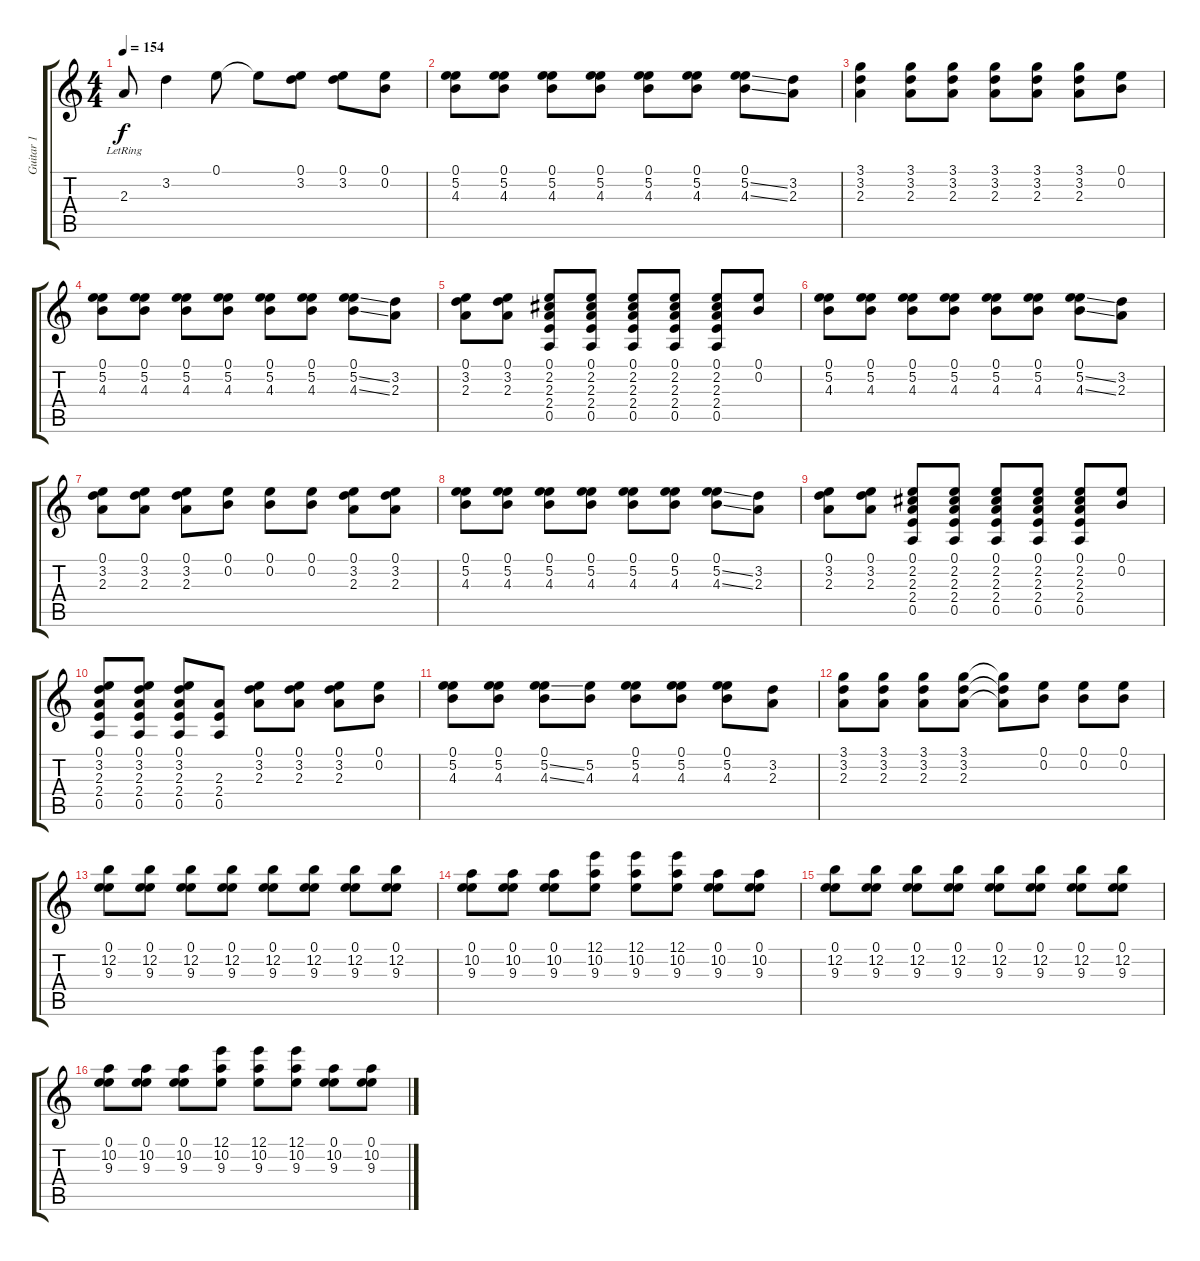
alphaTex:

\track ("Guitar 1" "Guitar 1") {instrument distortionguitar}
\staff {score tabs}
\tuning (E4 B3 G3 D3 A2 E2) {hide}
\ts (4 4)
\tempo 154
\clef g2
\ks c
2.3{lr}.8{dy f} 3.2.4 0.1.8 0.1{t}.8 (0.1 3.2).8 (0.1 3.2).8 (0.1 0.2).8 |
(0.1 5.2 4.3).8 (0.1 5.2 4.3).8 (0.1 5.2 4.3).8 (0.1 5.2 4.3).8 (0.1 5.2 4.3).8 (0.1 5.2 4.3).8 (0.1 5.2{ss} 4.3{ss}).8 (3.2 2.3).8 |
(3.1 3.2 2.3).4 (3.1 3.2 2.3).8 (3.1 3.2 2.3).8 (3.1 3.2 2.3).8 (3.1 3.2 2.3).8 (3.1 3.2 2.3).8 (0.1 0.2).8 |
(0.1 5.2 4.3).8 (0.1 5.2 4.3).8 (0.1 5.2 4.3).8 (0.1 5.2 4.3).8 (0.1 5.2 4.3).8 (0.1 5.2 4.3).8 (0.1 5.2{ss} 4.3{ss}).8 (3.2 2.3).8 |
(0.1 3.2 2.3).8 (0.1 3.2 2.3).8 (0.1 2.2 2.3 2.4 0.5).8 (0.1 2.2 2.3 2.4 0.5).8 (0.1 2.2 2.3 2.4 0.5).8 (0.1 2.2 2.3 2.4 0.5).8 (0.1 2.2 2.3 2.4 0.5).8 (0.1 0.2).8 |
(0.1 5.2 4.3).8 (0.1 5.2 4.3).8 (0.1 5.2 4.3).8 (0.1 5.2 4.3).8 (0.1 5.2 4.3).8 (0.1 5.2 4.3).8 (0.1 5.2{ss} 4.3{ss}).8 (3.2 2.3).8 |
(0.1 3.2 2.3).8 (0.1 3.2 2.3).8 (0.1 3.2 2.3).8 (0.1 0.2).8 (0.1 0.2).8 (0.1 0.2).8 (0.1 3.2 2.3).8 (0.1 3.2 2.3).8 |
(0.1 5.2 4.3).8 (0.1 5.2 4.3).8 (0.1 5.2 4.3).8 (0.1 5.2 4.3).8 (0.1 5.2 4.3).8 (0.1 5.2 4.3).8 (0.1 5.2{ss} 4.3{ss}).8 (3.2 2.3).8 |
(0.1 3.2 2.3).8 (0.1 3.2 2.3).8 (0.1 2.2 2.3 2.4 0.5).8 (0.1 2.2 2.3 2.4 0.5).8 (0.1 2.2 2.3 2.4 0.5).8 (0.1 2.2 2.3 2.4 0.5).8 (0.1 2.2 2.3 2.4 0.5).8 (0.1 0.2).8 |
(0.1 3.2 2.3 2.4 0.5).8 (0.1 3.2 2.3 2.4 0.5).8 (0.1 3.2 2.3 2.4 0.5).8 (2.3 2.4 0.5).8 (0.1 3.2 2.3).8 (0.1 3.2 2.3).8 (0.1 3.2 2.3).8 (0.1 0.2).8 |
(0.1 5.2 4.3).8 (0.1 5.2 4.3).8 (0.1 5.2{ss} 4.3{ss}).8 (5.2 4.3).8 (0.1 5.2 4.3).8 (0.1 5.2 4.3).8 (0.1 5.2 4.3).8 (3.2 2.3).8 |
(3.1 3.2 2.3).8 (3.1 3.2 2.3).8 (3.1 3.2 2.3).8 (3.1 3.2 2.3).8 (3.1{t} 3.2{t} 2.3{t}).8 (0.1 0.2).8 (0.1 0.2).8 (0.1 0.2).8 |
(0.1 12.2 9.3).8 (0.1 12.2 9.3).8 (0.1 12.2 9.3).8 (0.1 12.2 9.3).8 (0.1 12.2 9.3).8 (0.1 12.2 9.3).8 (0.1 12.2 9.3).8 (0.1 12.2 9.3).8 |
(0.1 10.2 9.3).8 (0.1 10.2 9.3).8 (0.1 10.2 9.3).8 (12.1 10.2 9.3).8 (12.1 10.2 9.3).8 (12.1 10.2 9.3).8 (0.1 10.2 9.3).8 (0.1 10.2 9.3).8 |
(0.1 12.2 9.3).8 (0.1 12.2 9.3).8 (0.1 12.2 9.3).8 (0.1 12.2 9.3).8 (0.1 12.2 9.3).8 (0.1 12.2 9.3).8 (0.1 12.2 9.3).8 (0.1 12.2 9.3).8 |
(0.1 10.2 9.3).8 (0.1 10.2 9.3).8 (0.1 10.2 9.3).8 (12.1 10.2 9.3).8 (12.1 10.2 9.3).8 (12.1 10.2 9.3).8 (0.1 10.2 9.3).8 (0.1 10.2 9.3).8
